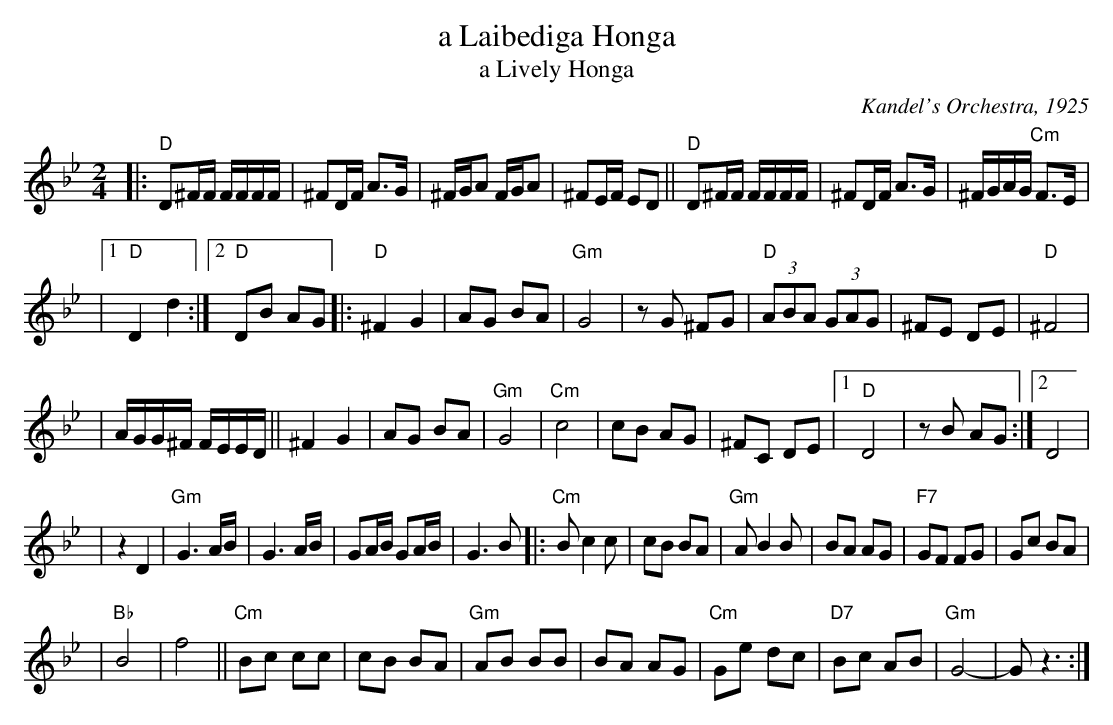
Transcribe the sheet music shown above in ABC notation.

X:1
T: a Laibediga Honga
T: a Lively Honga
O: Kandel's Orchestra, 1925
M: 2/4
L: 1/16
K: Dphr
|: "D"D2^FF FFFF \
| ^F2DF A3G \
| ^FGA2 FGA2 \
| ^F2EF E2D2 \
|| "D"D2^FF FFFF \
| ^F2DF A3G \
| ^FGAG "Cm"F3E |
|1 "D"D4 d4 :|2 "D"D2B2 A2G2 |: "D"^F4 G4  \
| A2G2 B2A2 \
| "Gm"G8 \
| z2G2 ^F2G2 \
| "D"(3A2B2A2 (3G2A2G2 \
| ^F2E2 D2E2 \
| "D"^F8 |
| AGG^F FEED \
|| ^F4 G4  \
| A2G2 B2A2 \
| "Gm"G8 \
| "Cm"c8 \
| c2B2 A2G2 \
| ^F2C2 D2E2 |1 "D"D8 \
| z2B2 A2G2 :|2 D8 |
| z4 D4 \
| "Gm"G6 AB \
| G6 AB \
| G2AB G2AB \
| G6 B2 |: "Cm"B2 c4 c2 \
| c2B2 B2A2 \
| "Gm"A2 B4 B2 \
| B2A2 A2G2 \
| "F7"G2F2 F2G2 \
| G2c2 B2A2 |
| "Bb"B8 \
| f8 \
|| "Cm"B2c2 c2c2 \
| c2B2 B2A2 \
| "Gm"A2B2 B2B2 \
| B2A2 A2G2 \
| "Cm"G2e2 d2c2 \
| "D7"B2c2 A2B2 \
| "Gm"G8- \
| G2 z6 :|
